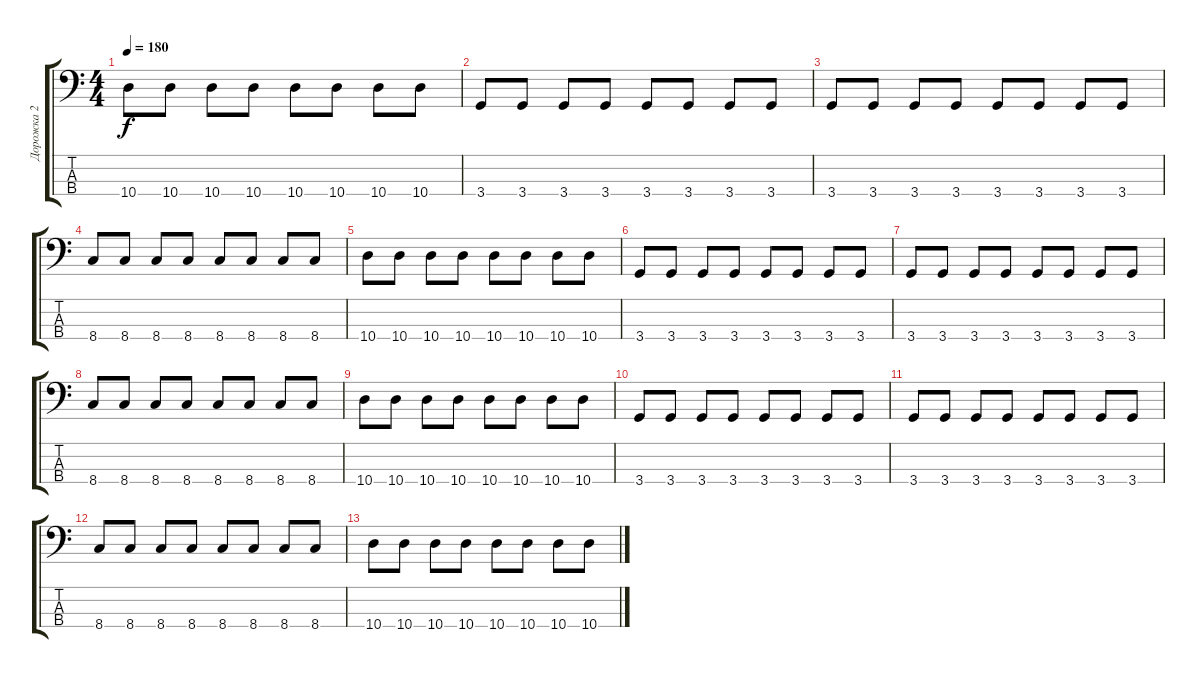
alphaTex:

\track ("Дорожка 2" "Дорожка 2") {instrument electricbassfinger}
\staff {score tabs}
\tuning (G2 D2 A1 E1) {hide}
\ts (4 4)
\tempo 180
\clef f4
\ks c
10.4.8{dy f} 10.4.8 10.4.8 10.4.8 10.4.8 10.4.8 10.4.8 10.4.8 |
3.4.8 3.4.8 3.4.8 3.4.8 3.4.8 3.4.8 3.4.8 3.4.8 |
3.4.8 3.4.8 3.4.8 3.4.8 3.4.8 3.4.8 3.4.8 3.4.8 |
8.4.8 8.4.8 8.4.8 8.4.8 8.4.8 8.4.8 8.4.8 8.4.8 |
10.4.8 10.4.8 10.4.8 10.4.8 10.4.8 10.4.8 10.4.8 10.4.8 |
3.4.8 3.4.8 3.4.8 3.4.8 3.4.8 3.4.8 3.4.8 3.4.8 |
3.4.8 3.4.8 3.4.8 3.4.8 3.4.8 3.4.8 3.4.8 3.4.8 |
8.4.8 8.4.8 8.4.8 8.4.8 8.4.8 8.4.8 8.4.8 8.4.8 |
10.4.8 10.4.8 10.4.8 10.4.8 10.4.8 10.4.8 10.4.8 10.4.8 |
3.4.8 3.4.8 3.4.8 3.4.8 3.4.8 3.4.8 3.4.8 3.4.8 |
3.4.8 3.4.8 3.4.8 3.4.8 3.4.8 3.4.8 3.4.8 3.4.8 |
8.4.8 8.4.8 8.4.8 8.4.8 8.4.8 8.4.8 8.4.8 8.4.8 |
10.4.8 10.4.8 10.4.8 10.4.8 10.4.8 10.4.8 10.4.8 10.4.8
